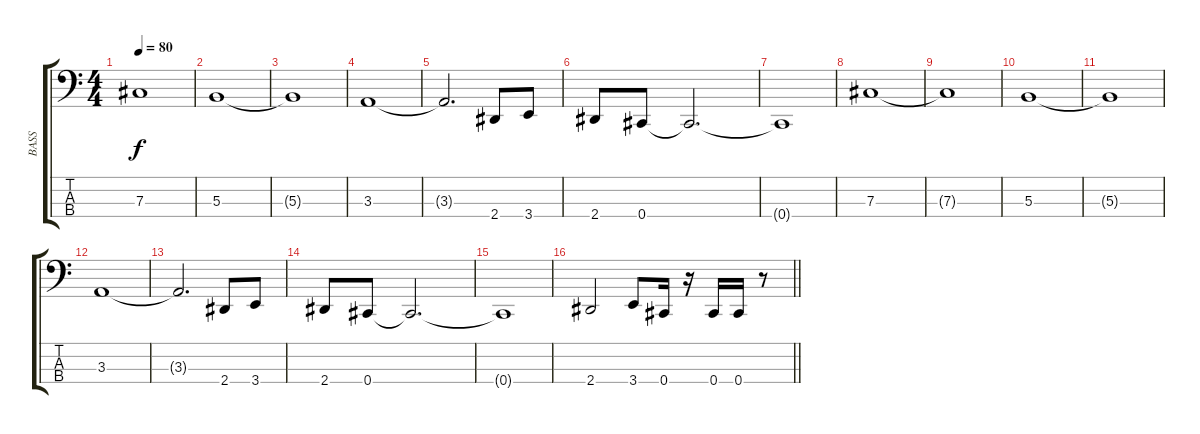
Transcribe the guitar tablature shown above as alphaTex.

\track ("BASS" "BASS") {instrument electricbasspick}
\staff {score tabs}
\tuning (E2 B1 Gb1 Db1) {hide}
\ts (4 4)
\tempo 80
\clef f4
\ks c
7.3{t}.1{dy f} |
5.3.1 |
5.3{t}.1 |
3.3.1 |
3.3{t}.2{d} 2.4.8 3.4.8 |
2.4.8 0.4.8 0.4{t}.2{d} |
0.4{t}.1 |
7.3.1 |
7.3{t}.1 |
5.3.1 |
5.3{t}.1 |
3.3.1 |
3.3{t}.2{d} 2.4.8 3.4.8 |
2.4.8 0.4.8 0.4{t}.2{d} |
0.4{t}.1 |
\barLineRight lightlight
2.4.2 3.4.8 0.4.16 r.16 0.4.16 0.4.16 r.8
